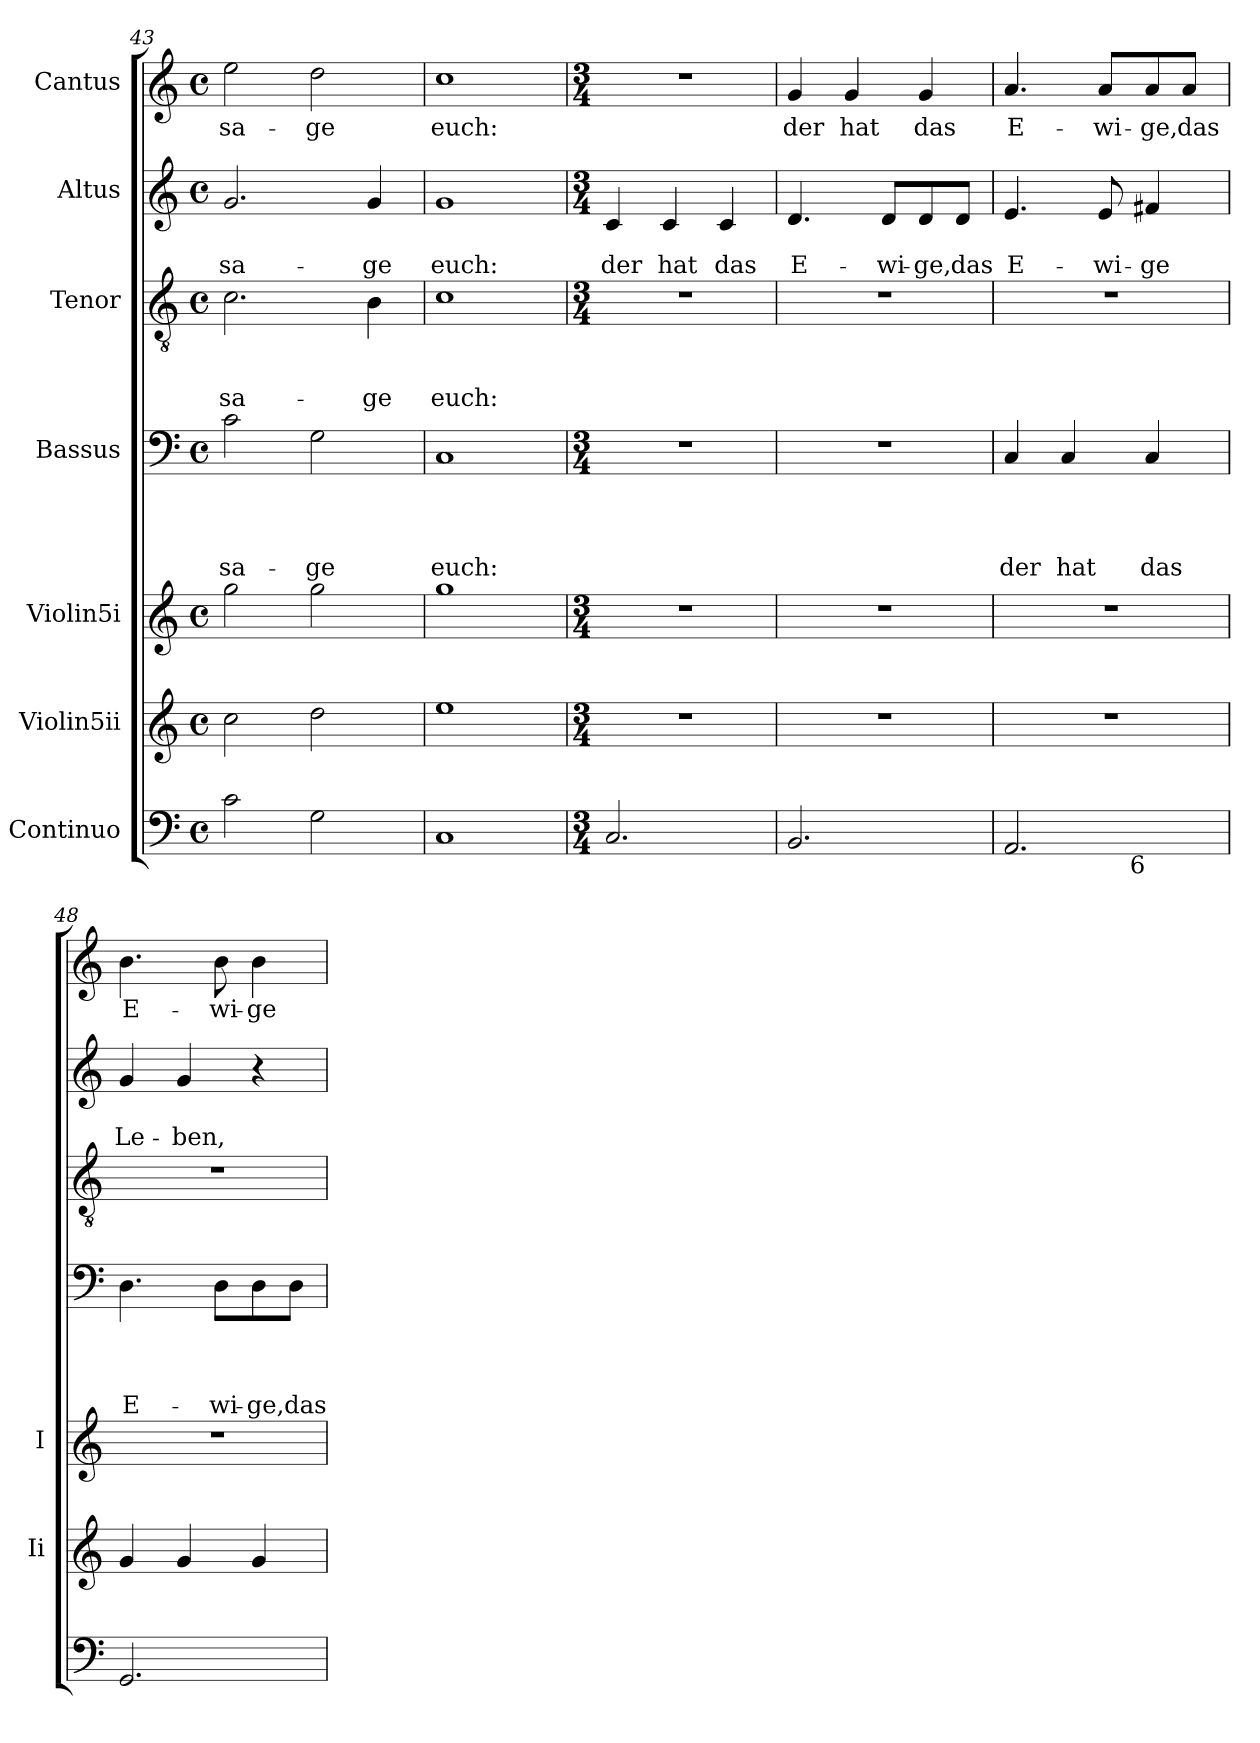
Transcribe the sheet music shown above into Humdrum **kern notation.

**kern	**kern	**kern	**kern	**text	**text	**text	**text	**kern	**text	**text	**text	**kern	**text	**text	**kern	**text
*part7	*part6	*part5	*part4	*part4	*part4	*part4	*part4	*part3	*part3	*part3	*part3	*part2	*part2	*part2	*part1	*part1
*staff7	*staff6	*staff5	*staff4	*staff4	*staff4	*staff4	*staff4	*staff3	*staff3	*staff3	*staff3	*staff2	*staff2	*staff2	*staff1	*staff1
*I"Continuo	*I"Violin5ii	*I"Violin5i	*I"Bassus	*	*	*	*	*I"Tenor	*	*	*	*I"Altus	*	*	*I"Cantus	*
*	*I'Ii	*I'I	*	*	*	*	*	*	*	*	*	*	*	*	*	*
*clefF4	*clefG2	*clefG2	*clefF4	*	*	*	*	*clefGv2	*	*	*	*clefG2	*	*	*clefG2	*
*k[]	*k[]	*k[]	*k[]	*	*	*	*	*k[]	*	*	*	*k[]	*	*	*k[]	*
*C:	*C:	*C:	*C:	*	*	*	*	*C:	*	*	*	*C:	*	*	*C:	*
*M4/4	*M4/4	*M4/4	*M4/4	*	*	*	*	*M4/4	*	*	*	*M4/4	*	*	*M4/4	*
*met(c)	*met(c)	*met(c)	*met(c)	*	*	*	*	*met(c)	*	*	*	*met(c)	*	*	*met(c)	*
=43	=43	=43	=43	=43	=43	=43	=43	=43	=43	=43	=43	=43	=43	=43	=43	=43
!	!	!	!	!	!	!	!LO:LY:b	!	!	!	!LO:LY:b	!	!	!LO:LY:b	!	!LO:LY:b
2c\	2cc\	2gg\	2c\	.	.	.	sa-	2.c\	.	.	sa-	2.g/	.	sa-	2ee\	sa-
!	!	!	!	!	!	!	!LO:LY:b	!	!	!	!	!	!	!	!	!LO:LY:b
2G\	2dd\	2gg\	2G\	.	.	.	-ge	.	.	.	.	.	.	.	2dd\	-ge
!	!	!	!	!	!	!	!	!	!	!	!LO:LY:b	!	!	!LO:LY:b	!	!
.	.	.	.	.	.	.	.	4B\	.	.	-ge	4g/	.	-ge	.	.
=44	=44	=44	=44	=44	=44	=44	=44	=44	=44	=44	=44	=44	=44	=44	=44	=44
!	!	!	!	!	!	!	!LO:LY:b	!	!	!	!LO:LY:b	!	!	!LO:LY:b	!	!LO:LY:b
1C	1ee	1gg	1C	.	.	.	euch:	1c	.	.	euch:	1g	.	euch:	1cc	euch:
!!LO:PB:g=z
=45	=45	=45	=45	=45	=45	=45	=45	=45	=45	=45	=45	=45	=45	=45	=45	=45
*M3/4	*M3/4	*M3/4	*M3/4	*	*	*	*	*M3/4	*	*	*	*M3/4	*	*	*M3/4	*
!	!LO:N:vis=1	!LO:N:vis=1	!LO:N:vis=1	!	!	!	!	!LO:N:vis=1	!	!	!	!	!	!LO:LY:b	!LO:N:vis=1	!
2.C/	2.r	2.r	2.r	.	.	.	.	2.r	.	.	.	4c/	.	der	2.r	.
!	!	!	!	!	!	!	!	!	!	!	!	!	!	!LO:LY:b	!	!
.	.	.	.	.	.	.	.	.	.	.	.	4c/	.	hat	.	.
!	!	!	!	!	!	!	!	!	!	!	!	!	!	!LO:LY:b	!	!
.	.	.	.	.	.	.	.	.	.	.	.	4c/	.	das	.	.
=46	=46	=46	=46	=46	=46	=46	=46	=46	=46	=46	=46	=46	=46	=46	=46	=46
!	!LO:N:vis=1	!LO:N:vis=1	!LO:N:vis=1	!	!	!	!	!LO:N:vis=1	!	!	!	!	!	!LO:LY:b	!	!LO:LY:b
2.BB/	2.r	2.r	2.r	.	.	.	.	2.r	.	.	.	4.d/	.	E-	4g/	der
!	!	!	!	!	!	!	!	!	!	!	!	!	!	!	!	!LO:LY:b
.	.	.	.	.	.	.	.	.	.	.	.	.	.	.	4g/	hat
!	!	!	!	!	!	!	!	!	!	!	!	!	!	!LO:LY:b	!	!
.	.	.	.	.	.	.	.	.	.	.	.	8d/L	.	-wi-	.	.
!	!	!	!	!	!	!	!	!	!	!	!	!	!	!LO:LY:b:rj	!	!LO:LY:b
.	.	.	.	.	.	.	.	.	.	.	.	8d/	.	-ge,	4g/	das
!	!	!	!	!	!	!	!	!	!	!	!	!	!	!LO:LY:b	!	!
.	.	.	.	.	.	.	.	.	.	.	.	8d/J	.	das	.	.
=47	=47	=47	=47	=47	=47	=47	=47	=47	=47	=47	=47	=47	=47	=47	=47	=47
!	!LO:N:vis=1	!LO:N:vis=1	!	!	!	!	!LO:LY:b	!LO:N:vis=1	!	!	!	!	!	!LO:LY:b	!	!LO:LY:b
*^	*	*	*	*	*	*	*	*	*	*	*	*	*	*	*	*
2.AA/	4...ryy	2.r	2.r	4C/	.	.	.	der	2.r	.	.	.	4.e/	.	E-	4.a/	E-
!	!	!	!	!	!	!	!	!LO:LY:b	!	!	!	!	!	!	!	!	!
.	.	.	.	4C/	.	.	.	hat	.	.	.	.	.	.	.	.	.
!	!	!	!	!	!	!	!	!	!	!	!	!	!	!	!LO:LY:b	!	!LO:LY:b
.	.	.	.	.	.	.	.	.	.	.	.	.	8e/	.	-wi-	8a/L	-wi-
!	!LO:TX:b:t=6	!	!	!	!	!	!	!	!	!	!	!	!	!	!	!	!
.	4ryy	.	.	.	.	.	.	.	.	.	.	.	.	.	.	.	.
!	!	!	!	!	!	!	!	!LO:LY:b	!	!	!	!	!	!	!LO:LY:b	!	!LO:LY:b
.	.	.	.	4C/	.	.	.	das	.	.	.	.	4f#X/	.	-ge	8a/	-ge,
!	!	!	!	!	!	!	!	!	!	!	!	!	!	!	!	!	!LO:LY:b
.	.	.	.	.	.	.	.	.	.	.	.	.	.	.	.	8a/J	das
.	32ryy	.	.	.	.	.	.	.	.	.	.	.	.	.	.	.	.
=48	=48	=48	=48	=48	=48	=48	=48	=48	=48	=48	=48	=48	=48	=48	=48	=48	=48
!	!	!	!LO:N:vis=1	!	!	!	!	!LO:LY:b	!LO:N:vis=1	!	!	!	!	!	!LO:LY:b	!	!LO:LY:b
*v	*v	*	*	*	*	*	*	*	*	*	*	*	*	*	*	*	*
2.GG/	4g/	2.r	4.D\	.	.	.	E-	2.r	.	.	.	4g/	.	Le-	4.b\	E-
!	!	!	!	!	!	!	!	!	!	!	!	!	!	!LO:LY:b	!	!
.	4g/	.	.	.	.	.	.	.	.	.	.	4g/	.	-ben,	.	.
!	!	!	!	!	!	!	!LO:LY:b	!	!	!	!	!	!	!	!	!LO:LY:b
.	.	.	8D\L	.	.	.	-wi-	.	.	.	.	.	.	.	8b\	-wi-
!	!	!	!	!	!	!	!LO:LY:b:rj	!	!	!	!	!	!	!	!	!LO:LY:b:rj
.	4g/	.	8D\	.	.	.	-ge,	.	.	.	.	4r	.	.	4b\	-ge
!	!	!	!	!	!	!	!LO:LY:b	!	!	!	!	!	!	!	!	!
.	.	.	8D\J	.	.	.	das	.	.	.	.	.	.	.	.	.
=	=	=	=	=	=	=	=	=	=	=	=	=	=	=	=	=
*-	*-	*-	*-	*-	*-	*-	*-	*-	*-	*-	*-	*-	*-	*-	*-	*-
